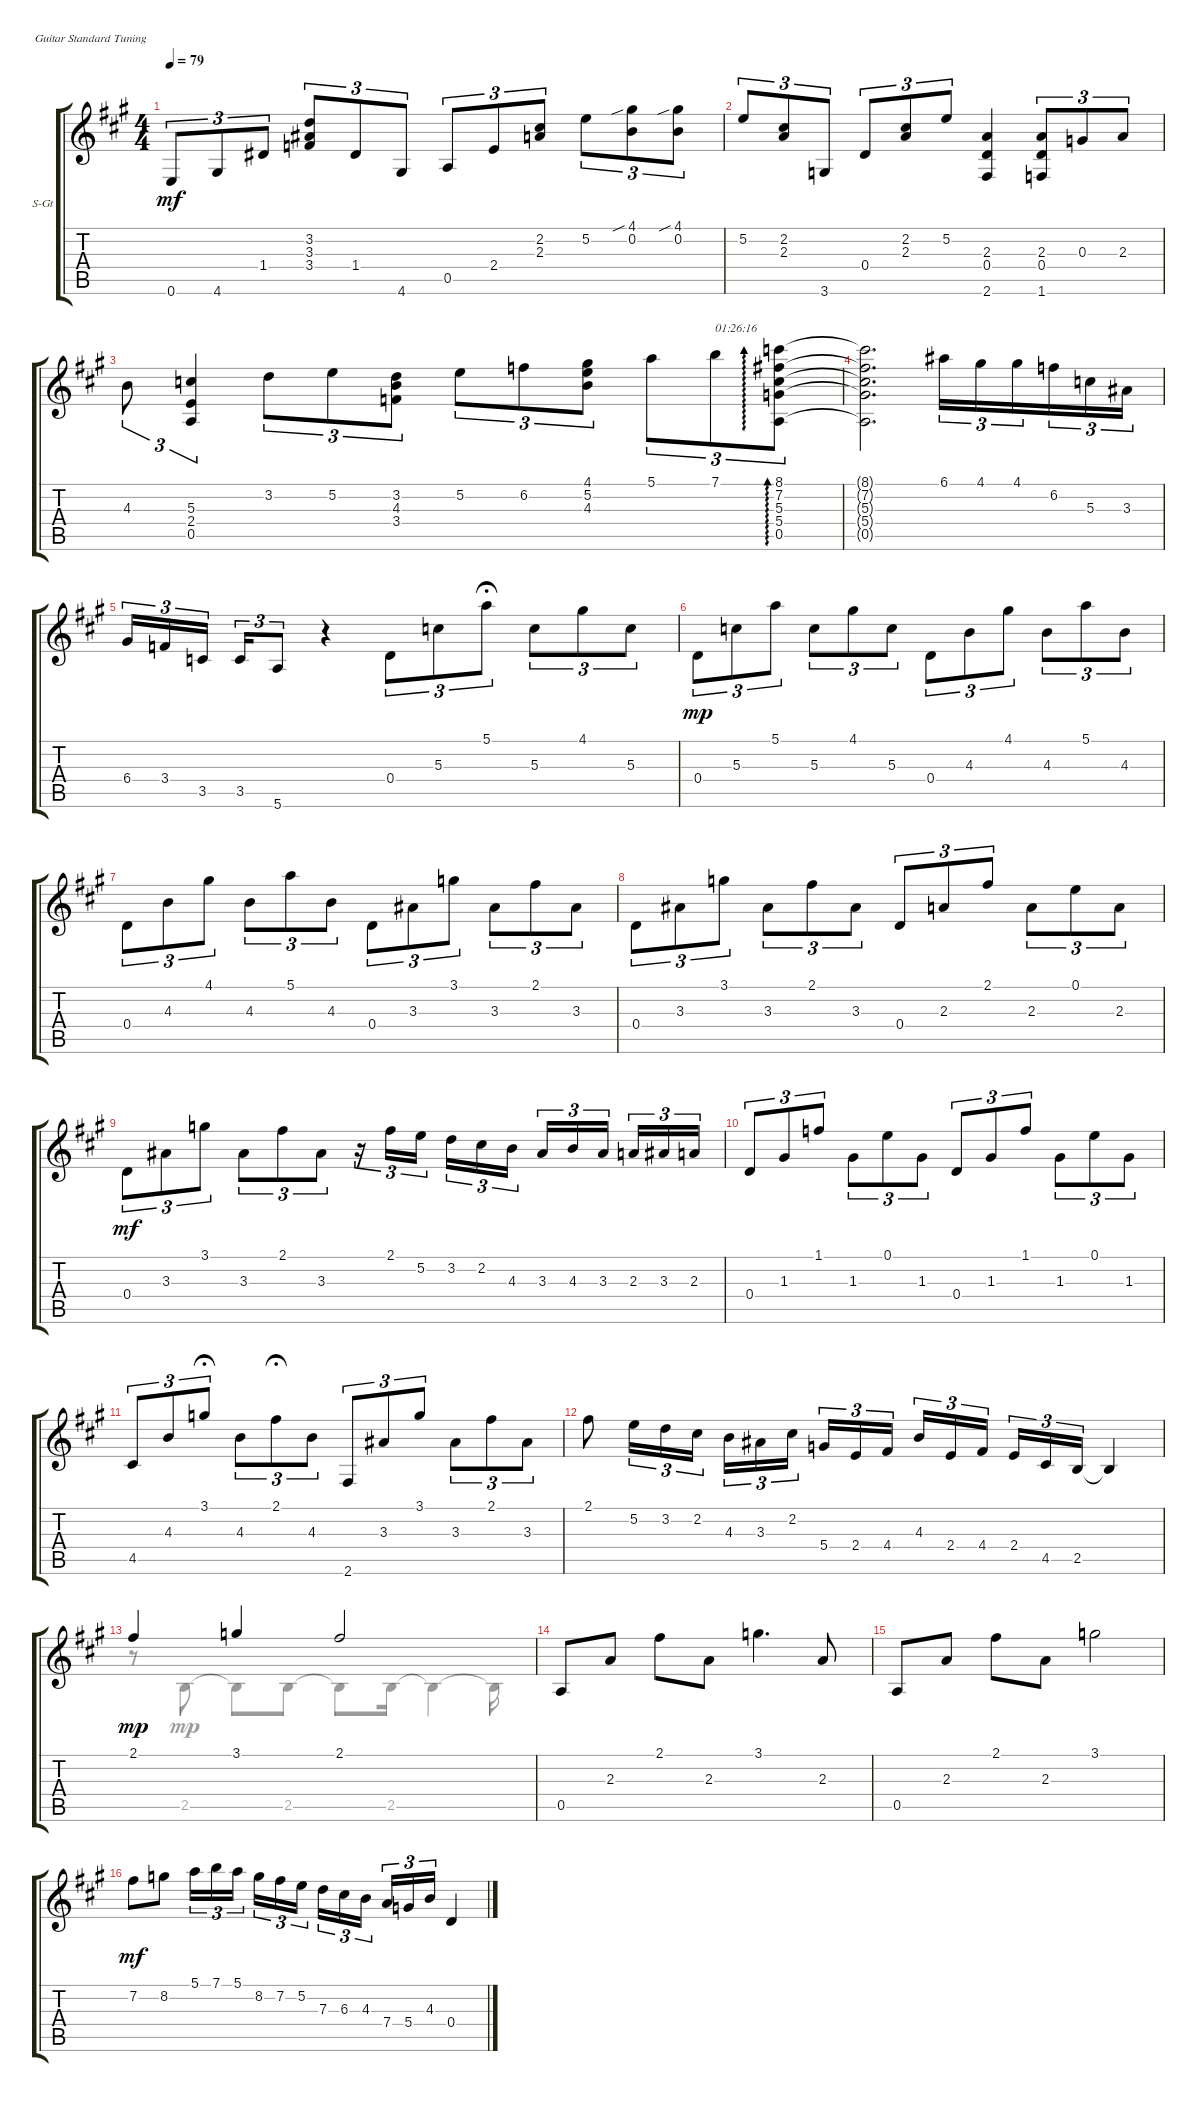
\defaultSystemsLayout 4
\bracketExtendMode groupsimilarinstruments
\firstSystemTrackNameOrientation horizontal
\otherSystemsTrackNameOrientation horizontal
\track ("Steel Guitar" "S-Gt") {instrument acousticguitarsteel}
\staff {score tabs}
\tuning (E4 B3 G3 D3 A2 E2)
\voice
\ts (4 4)
\tempo 79
\clef g2
\ks a
0.6.8{tu (3 2) dy mf} 4.6.8{tu (3 2)} 1.4.8{tu (3 2)} (3.4 3.3 3.2).8{tu (3 2)} 1.4.8{tu (3 2)} 4.6.8{tu (3 2)} 0.5.8{tu (3 2)} 2.4.8{tu (3 2)} (2.3 2.2).8{tu (3 2)} 5.2.8{tu (3 2)} (4.1{sib} 0.2).8{tu (3 2)} (4.1{sib} 0.2).8{tu (3 2)} |
5.2.8{tu (3 2)} (2.3 2.2).8{tu (3 2)} 3.6.8{tu (3 2)} 0.4.8{tu (3 2)} (2.3 2.2).8{tu (3 2)} 5.2.8{tu (3 2)} (2.3 0.4 2.6).4 (1.6 0.4 2.3).8{tu (3 2)} 0.3.8{tu (3 2)} 2.3.8{tu (3 2)} |
4.3.8{tu (3 2)} (5.3 0.5 2.4).4{tu (3 2)} 3.2.8{tu (3 2)} 5.2.8{tu (3 2)} (3.2 4.3 3.4).8{tu (3 2)} 5.2.8{tu (3 2)} 6.2.8{tu (3 2)} (4.3 5.2 4.1).8{tu (3 2)} 5.1.8{tu (3 2)} 7.1.8{tu (3 2) txt "01:26:16"} (0.5 5.4 5.3 7.2 8.1).8{tu (3 2) ad 0} |
(0.5{t} 5.4{t} 5.3{t} 7.2{t} 8.1{t}).2{d} 6.1.16{tu (3 2) beam merge} 4.1.16{tu (3 2) beam merge} 4.1.16{tu (3 2) beam merge} 6.2.16{tu (3 2) beam merge} 5.3.16{tu (3 2) beam merge} 3.3.16{tu (3 2)} |
6.4.16{tu (3 2)} 3.4.16{tu (3 2)} 3.5.16{tu (3 2)} 3.5.16{tu (3 2)} 5.6.8{tu (3 2)} r.4 0.4.8{tu (3 2)} 5.3.8{tu (3 2)} 5.1.8{tu (3 2) fermata (medium 0.21)} 5.3.8{tu (3 2)} 4.1.8{tu (3 2)} 5.3.8{tu (3 2)} |
0.4.8{tu (3 2) dy mp} 5.3.8{tu (3 2)} 5.1.8{tu (3 2)} 5.3.8{tu (3 2)} 4.1.8{tu (3 2)} 5.3.8{tu (3 2)} 0.4.8{tu (3 2)} 4.3.8{tu (3 2)} 4.1.8{tu (3 2)} 4.3.8{tu (3 2)} 5.1.8{tu (3 2)} 4.3.8{tu (3 2)} |
0.4.8{tu (3 2)} 4.3.8{tu (3 2)} 4.1.8{tu (3 2)} 4.3.8{tu (3 2)} 5.1.8{tu (3 2)} 4.3.8{tu (3 2)} 0.4.8{tu (3 2)} 3.3.8{tu (3 2)} 3.1.8{tu (3 2)} 3.3.8{tu (3 2)} 2.1.8{tu (3 2)} 3.3.8{tu (3 2)} |
0.4.8{tu (3 2)} 3.3.8{tu (3 2)} 3.1.8{tu (3 2)} 3.3.8{tu (3 2)} 2.1.8{tu (3 2)} 3.3.8{tu (3 2)} 0.4.8{tu (3 2)} 2.3.8{tu (3 2)} 2.1.8{tu (3 2)} 2.3.8{tu (3 2)} 0.1.8{tu (3 2)} 2.3.8{tu (3 2)} |
0.4.8{tu (3 2) dy mf} 3.3.8{tu (3 2)} 3.1.8{tu (3 2)} 3.3.8{tu (3 2)} 2.1.8{tu (3 2)} 3.3.8{tu (3 2)} r.16{tu (3 2)} 2.1.16{tu (3 2)} 5.2.16{tu (3 2)} 3.2.16{tu (3 2)} 2.2.16{tu (3 2)} 4.3.16{tu (3 2)} 3.3.16{tu (3 2)} 4.3.16{tu (3 2)} 3.3.16{tu (3 2)} 2.3.16{tu (3 2)} 3.3.16{tu (3 2)} 2.3.16{tu (3 2)} |
0.4.8{tu (3 2)} 1.3.8{tu (3 2)} 1.1.8{tu (3 2)} 1.3.8{tu (3 2)} 0.1.8{tu (3 2)} 1.3.8{tu (3 2)} 0.4.8{tu (3 2)} 1.3.8{tu (3 2)} 1.1.8{tu (3 2)} 1.3.8{tu (3 2)} 0.1.8{tu (3 2)} 1.3.8{tu (3 2)} |
4.5.8{tu (3 2)} 4.3.8{tu (3 2)} 3.1.8{tu (3 2) fermata (medium 0.04)} 4.3.8{tu (3 2)} 2.1.8{tu (3 2) fermata (medium 0.03)} 4.3.8{tu (3 2)} 2.6.8{tu (3 2)} 3.3.8{tu (3 2)} 3.1.8{tu (3 2)} 3.3.8{tu (3 2)} 2.1.8{tu (3 2)} 3.3.8{tu (3 2)} |
2.1.8 5.2.16{tu (3 2)} 3.2.16{tu (3 2)} 2.2.16{tu (3 2)} 4.3.16{tu (3 2)} 3.3.16{tu (3 2)} 2.2.16{tu (3 2)} 5.4.16{tu (3 2)} 2.4.16{tu (3 2)} 4.4.16{tu (3 2)} 4.3.16{tu (3 2)} 2.4.16{tu (3 2)} 4.4.16{tu (3 2)} 2.4.16{tu (3 2)} 4.5.16{tu (3 2)} 2.5.16{tu (3 2)} 2.5{t}.4 |
2.1.4{dy mp} 3.1.4 2.1.2 |
0.5.8 2.3.8 2.1.8 2.3.8 3.1.4{d} 2.3.8 |
0.5.8 2.3.8 2.1.8 2.3.8 3.1.2 |
7.2.8{dy mf} 8.2.8 5.1.16{tu (3 2)} 7.1.16{tu (3 2)} 5.1.16{tu (3 2)} 8.2.16{tu (3 2)} 7.2.16{tu (3 2)} 5.2.16{tu (3 2)} 7.3.16{tu (3 2)} 6.3.16{tu (3 2)} 4.3.16{tu (3 2)} 7.4.16{tu (3 2)} 5.4.16{tu (3 2)} 4.3.16{tu (3 2)} 0.4.4
\voice
\clef g2
\ottava regular
\simile none
\ks a
|
|
|
|
|
|
|
|
|
|
|
|
r.8 2.5.8{dy mp} 2.5{t}.8 2.5.8 2.5{t}.8 2.5.16 2.5{t}.4 2.5{t}.16 |
|
|
